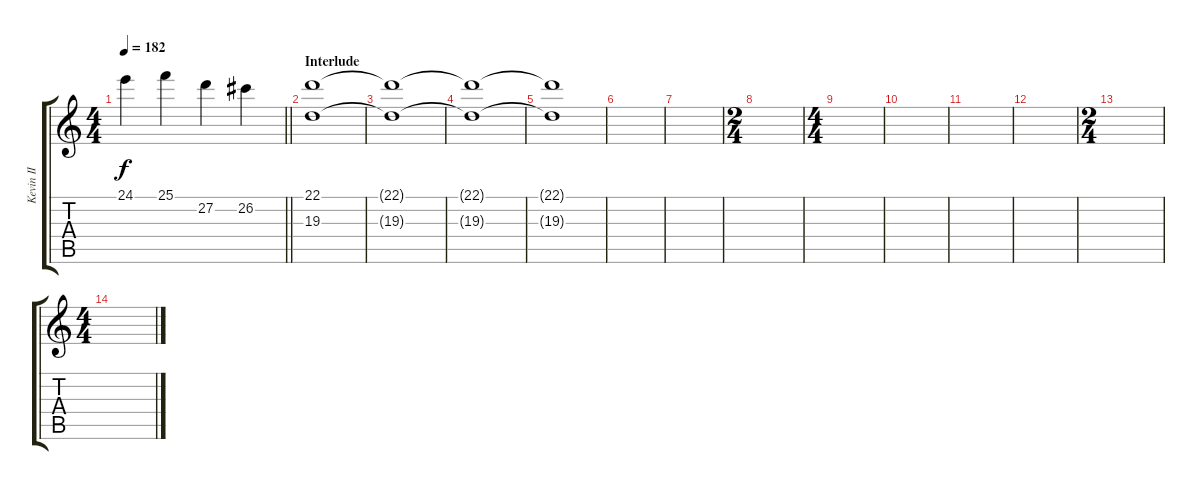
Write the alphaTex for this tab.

\track ("Kevin II" "Kevin II") {instrument tremolostrings}
\staff {score tabs}
\tuning (E4 B3 G3 D3 A2 E2) {hide}
\ts (4 4)
\tempo 182
\clef g2
\barLineRight lightlight
\ks c
24.1.4{dy f} 25.1.4 27.2.4 26.2.4 |
\section ("" "Interlude")
(22.1 19.3).1{volume 12} |
(22.1{t} 19.3{t}).1 |
(22.1{t} 19.3{t}).1 |
(22.1{t} 19.3{t}).1 |
|
|
\ts (2 4)
|
\ts (4 4)
|
|
|
|
\ts (2 4)
|
\ts (4 4)
